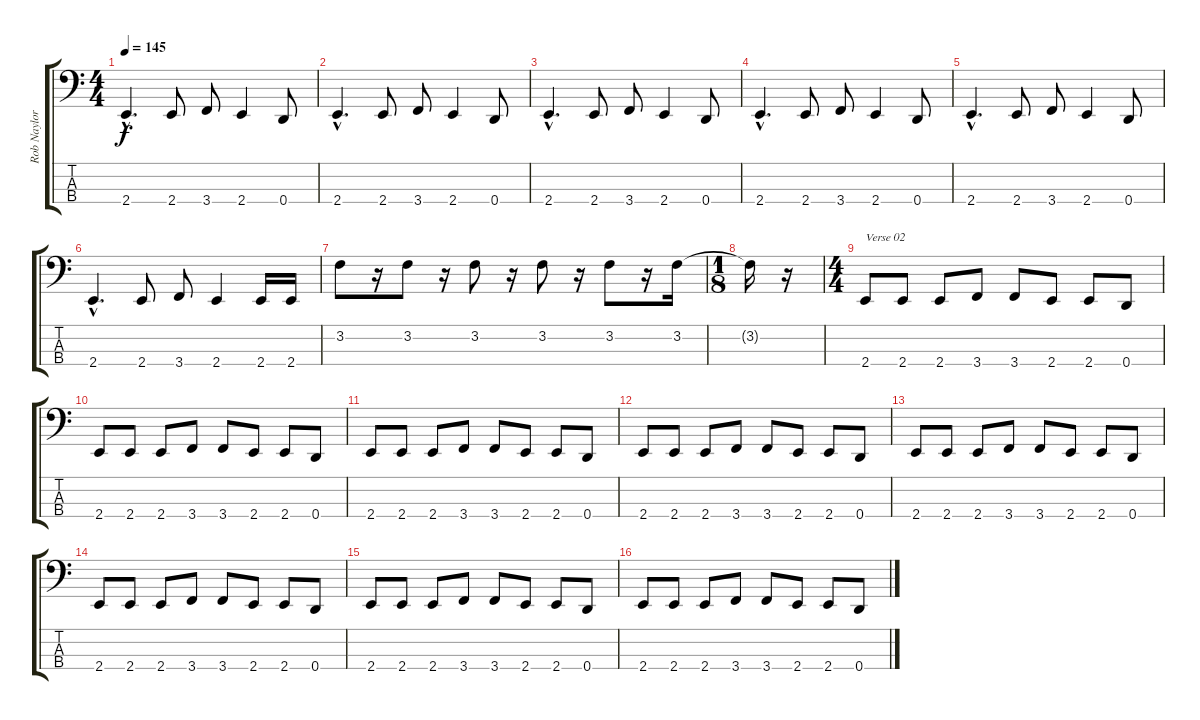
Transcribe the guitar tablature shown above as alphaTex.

\track ("Rob Naylor" "Rob Naylor") {instrument electricbasspick}
\staff {score tabs}
\tuning (G2 D2 A1 D1) {hide}
\ts (4 4)
\tempo 145
\clef f4
\ks c
2.4{hac}.4{d dy f} 2.4.8 3.4.8 2.4.4 0.4.8 |
2.4{hac}.4{d} 2.4.8 3.4.8 2.4.4 0.4.8 |
2.4{hac}.4{d} 2.4.8 3.4.8 2.4.4 0.4.8 |
2.4{hac}.4{d} 2.4.8 3.4.8 2.4.4 0.4.8 |
2.4{hac}.4{d} 2.4.8 3.4.8 2.4.4 0.4.8 |
2.4{hac}.4{d} 2.4.8 3.4.8 2.4.4 2.4.16 2.4.16 |
3.2.8 r.16 3.2.8 r.16 3.2.8 r.16 3.2.8 r.16 3.2.8 r.16 3.2.16 |
\ts (1 8)
3.2{t}.16 r.16 |
\ts (4 4)
2.4.8{txt "Verse 02"} 2.4.8 2.4.8 3.4.8 3.4.8 2.4.8 2.4.8 0.4.8 |
2.4.8 2.4.8 2.4.8 3.4.8 3.4.8 2.4.8 2.4.8 0.4.8 |
2.4.8 2.4.8 2.4.8 3.4.8 3.4.8 2.4.8 2.4.8 0.4.8 |
2.4.8 2.4.8 2.4.8 3.4.8 3.4.8 2.4.8 2.4.8 0.4.8 |
2.4.8 2.4.8 2.4.8 3.4.8 3.4.8 2.4.8 2.4.8 0.4.8 |
2.4.8 2.4.8 2.4.8 3.4.8 3.4.8 2.4.8 2.4.8 0.4.8 |
2.4.8 2.4.8 2.4.8 3.4.8 3.4.8 2.4.8 2.4.8 0.4.8 |
2.4.8 2.4.8 2.4.8 3.4.8 3.4.8 2.4.8 2.4.8 0.4.8
